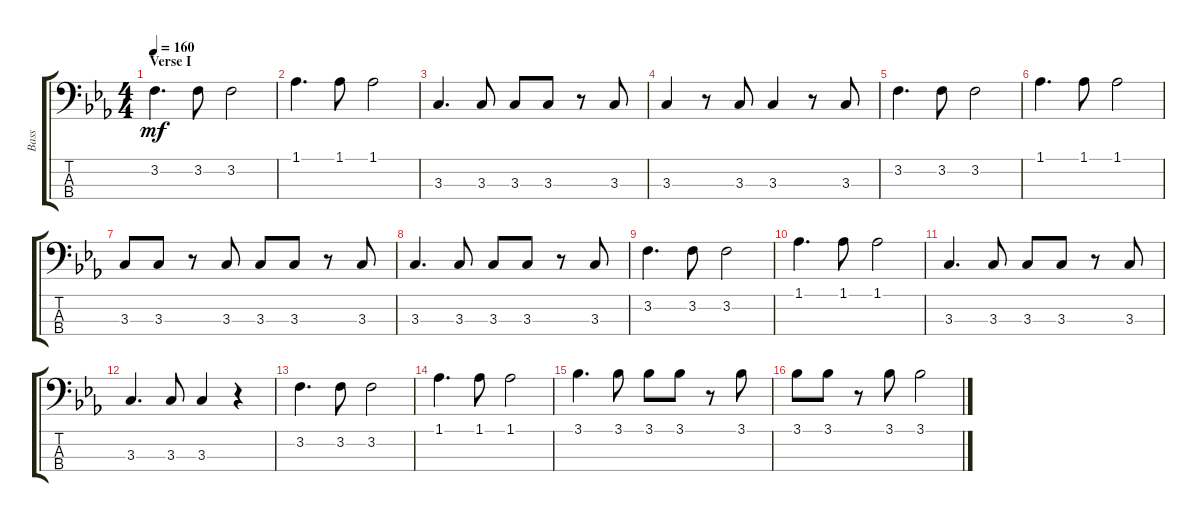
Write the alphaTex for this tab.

\track ("Bass" "Bass") {instrument electricbassfinger}
\staff {score tabs}
\tuning (G2 D2 A1 E1) {hide}
\ts (4 4)
\section ("" "Verse I")
\tempo 160
\clef f4
\ks eb
3.2.4{d dy mf} 3.2.8 3.2.2 |
1.1.4{d} 1.1.8 1.1.2 |
3.3.4{d} 3.3.8 3.3.8 3.3.8 r.8 3.3.8 |
3.3.4 r.8 3.3.8 3.3.4 r.8 3.3.8 |
3.2.4{d} 3.2.8 3.2.2 |
1.1.4{d} 1.1.8 1.1.2 |
3.3.8 3.3.8 r.8 3.3.8 3.3.8 3.3.8 r.8 3.3.8 |
3.3.4{d} 3.3.8 3.3.8 3.3.8 r.8 3.3.8 |
3.2.4{d} 3.2.8 3.2.2 |
1.1.4{d} 1.1.8 1.1.2 |
3.3.4{d} 3.3.8 3.3.8 3.3.8 r.8 3.3.8 |
3.3.4{d} 3.3.8 3.3.4 r.4 |
3.2.4{d} 3.2.8 3.2.2 |
1.1.4{d} 1.1.8 1.1.2 |
3.1.4{d} 3.1.8 3.1.8 3.1.8 r.8 3.1.8 |
3.1.8 3.1.8 r.8 3.1.8 3.1.2
